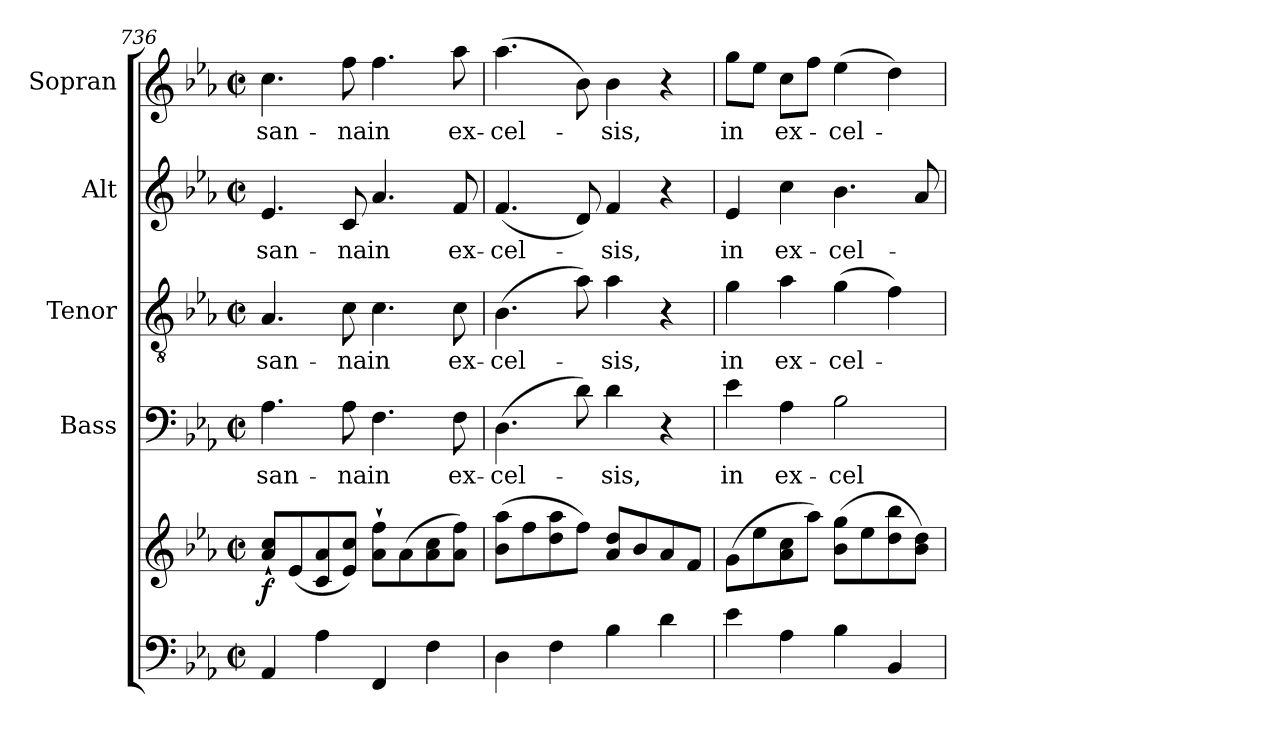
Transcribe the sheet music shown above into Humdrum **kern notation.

**kern	**kern	**dynam	**kern	**text	**kern	**text	**kern	**text	**kern	**text
*part5	*part5	*part5	*part4	*part4	*part3	*part3	*part2	*part2	*part1	*part1
*staff6	*staff5	*staff5/6	*staff4	*staff4	*staff3	*staff3	*staff2	*staff2	*staff1	*staff1
*	*	*	*I"Bass	*	*I"Tenor	*	*I"Alt	*	*I"Sopran	*
*	*	*	*I'B.	*	*I'T.	*	*I'A.	*	*I'S.	*
*clefF4	*clefG2	*	*clefF4	*	*clefGv2	*	*clefG2	*	*clefG2	*
*k[b-e-a-]	*k[b-e-a-]	*	*k[b-e-a-]	*	*k[b-e-a-]	*	*k[b-e-a-]	*	*k[b-e-a-]	*
*E-:	*E-:	*	*E-:	*	*E-:	*	*E-:	*	*E-:	*
*M2/2	*M2/2	*	*M2/2	*	*M2/2	*	*M2/2	*	*M2/2	*
*met(c|)	*met(c|)	*	*met(c|)	*	*met(c|)	*	*met(c|)	*	*met(c|)	*
=736	=736	=736	=736	=736	=736	=736	=736	=736	=736	=736
!	!	!LO:DY:b	!	!LO:LY:b	!	!LO:LY:b	!	!LO:LY:b	!	!LO:LY:b
4AA-/	8a-/`< 8cc/`<L	f	4.A-\	-san-	4.A-/	-san-	4.e-/	-san-	4.cc\	-san-
.	(<8e-/	.	.	.	.	.	.	.	.	.
4A-\	8c/ 8a-/	.	.	.	.	.	.	.	.	.
!	!	!	!	!LO:LY:b	!	!LO:LY:b	!	!LO:LY:b	!	!LO:LY:b
.	8e-/ 8cc/J)	.	8A-\	-na	8c\	-na	8c/	-na	8ff\	-na
!	!	!	!	!LO:LY:b	!	!LO:LY:b	!	!LO:LY:b	!	!LO:LY:b
4FF/	8a-\`> 8ff\`>L	.	4.F\	in	4.c\	in	4.a-/	in	4.ff\	in
.	(>8a-\	.	.	.	.	.	.	.	.	.
4F\	8a-\ 8cc\	.	.	.	.	.	.	.	.	.
!	!	!	!	!LO:LY:b	!	!LO:LY:b	!	!LO:LY:b	!	!LO:LY:b
.	8a-\ 8ff\J)	.	8F\	ex-	8c\	ex-	8f/	ex-	8aa-\	ex-
!!LO:PB:g=z
=737	=737	=737	=737	=737	=737	=737	=737	=737	=737	=737
!	!	!	!	!LO:LY:b	!	!LO:LY:b	!	!LO:LY:b	!	!LO:LY:b
4D\	(>8b-\ 8aa-\L	.	(>4.D\	-cel-	(>4.B-\	-cel-	(<4.f/	-cel-	(>4.aa-\	-cel-
.	8ff\	.	.	.	.	.	.	.	.	.
4F\	8dd\ 8aa-\	.	.	.	.	.	.	.	.	.
.	8ff\J)	.	8d\)	.	8a-\)	.	8d/)	.	8b-\)	.
!	!	!	!	!LO:LY:b	!	!LO:LY:b	!	!LO:LY:b	!	!LO:LY:b
4B-\	8a-/ 8dd/L	.	4d\	-sis,	4a-\	-sis,	4f/	-sis,	4b-\	-sis,
.	8b-/	.	.	.	.	.	.	.	.	.
4d\	8a-/	.	4r	.	4r	.	4r	.	4r	.
.	8f/J	.	.	.	.	.	.	.	.	.
=738	=738	=738	=738	=738	=738	=738	=738	=738	=738	=738
!	!	!	!	!LO:LY:b	!	!LO:LY:b	!	!LO:LY:b	!	!LO:LY:b
4e-\	(>8g\L	.	4e-\	in	4g\	in	4e-/	in	8gg\L	in
.	8ee-\	.	.	.	.	.	.	.	8ee-\J	.
!	!	!	!	!LO:LY:b	!	!LO:LY:b	!	!LO:LY:b	!	!LO:LY:b
4A-\	8a-\ 8cc\	.	4A-\	ex-	4a-\	ex-	4cc\	ex-	8cc\L	ex-
.	8aa-\J)	.	.	.	.	.	.	.	8ff\J	.
!	!	!	!	!LO:LY:b	!	!LO:LY:b	!	!LO:LY:b	!	!LO:LY:b
4B-\	(>8b-\ 8gg\L	.	2B-\	-cel-	(>4g\	-cel-	4.b-\	-cel-	(>4ee-\	-cel-
.	8ee-\	.	.	.	.	.	.	.	.	.
4BB-/	8dd\ 8bb-\	.	.	.	4f\)	.	.	.	4dd\)	.
.	8b-\ 8dd\J)	.	.	.	.	.	8a-/	.	.	.
=	=	=	=	=	=	=	=	=	=	=
*-	*-	*-	*-	*-	*-	*-	*-	*-	*-	*-
